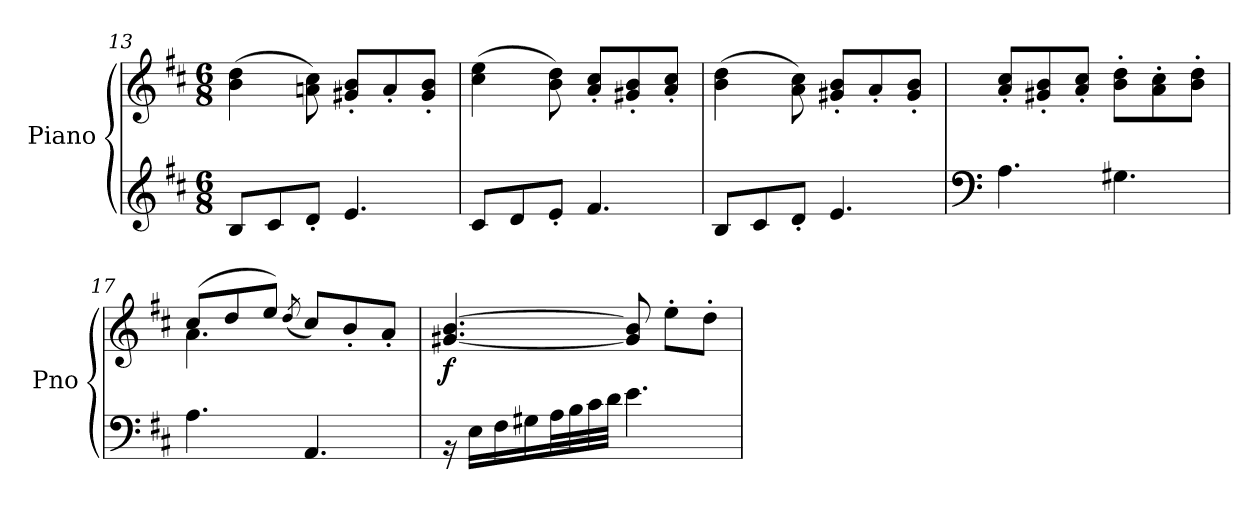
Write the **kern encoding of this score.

**kern	**kern	**dynam
*part1	*part1	*part1
*staff2	*staff1	*staff1/2
*I"Piano	*	*
*I'Pno	*	*
*clefG2	*clefG2	*
*k[f#c#]	*k[f#c#]	*
*M6/8	*M6/8	*
=13	=13	=13
8B/L	(>4b\ 4dd\	.
8c#/	.	.
8d'/J	8an\ 8cc#\)	.
4.e/	8g#X/' 8b/'L	.
.	8a'/	.
.	8g#/' 8b/'J	.
=14	=14	=14
8c#/L	(>4cc#\ 4ee\	.
8d/	.	.
8e'/J	8b\ 8dd\)	.
4.f#/	8a/' 8cc#/'L	.
.	8g#X/' 8b/'	.
.	8a/' 8cc#/'J	.
=15	=15	=15
8B/L	(>4b\ 4dd\	.
8c#/	.	.
8d'/J	8a\ 8cc#\)	.
4.e/	8g#X/' 8b/'L	.
.	8a'/	.
.	8g#/' 8b/'J	.
=16	=16	=16
*clefF4	*	*
4.A<\	8a/' 8cc#/'L	.
.	8g#X/' 8b/'	.
.	8a/' 8cc#/'J	.
4.G#X\	8b\' 8dd\'L	.
.	8a\' 8cc#\'	.
.	8b\' 8dd\'J	.
!!LO:LB:g=z
=17	=17	=17
*	*^	*
4.A\	(>8cc#/L	4.a\	.
.	8dd/	.	.
.	8ee/J)	.	.
.	(<8qdd/	.	.
4.AA/	8cc#/L)	4.ryy	.
.	8b'/	.	.
.	8a'/J	.	.
*	*v	*v	*
=18	=18	=18
!	!	!LO:DY:b
16rBB	[4.g#X/ [4.b/	f
16E\LL	.	.
16F#\	.	.
16G#X\	.	.
32A\L	.	.
32B\	.	.
32c#\	.	.
32d\JJJ	.	.
4.e\	8g#/] 8b/]	.
.	8ee'\L	.
.	8dd'\J	.
=	=	=
*-	*-	*-
